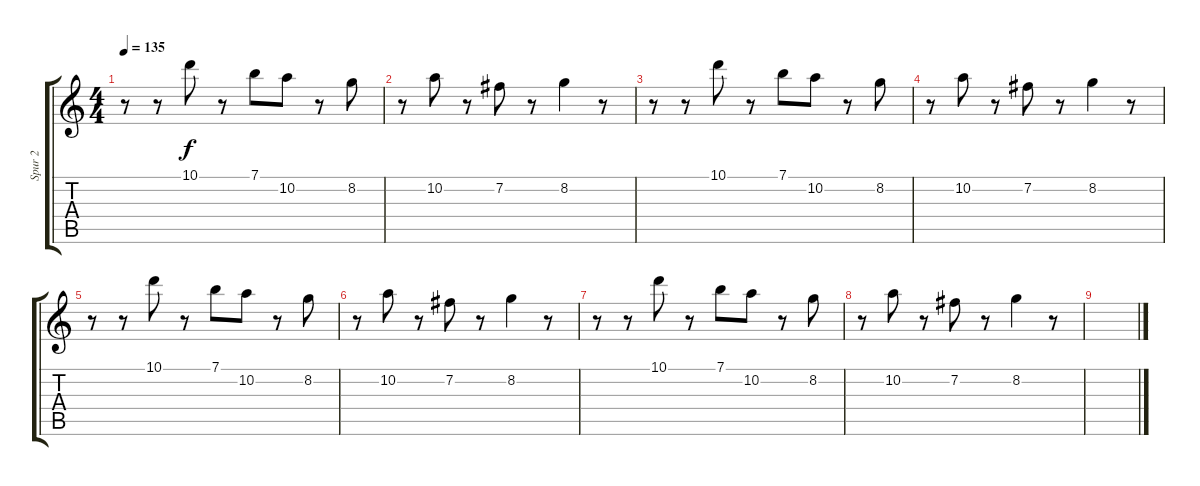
\track ("Spur 2" "Spur 2") {instrument acousticguitarsteel}
\staff {score tabs}
\tuning (E4 B3 G3 D3 A2 E2) {hide}
\ts (4 4)
\section ("" "")
\tempo 135
\clef g2
\ks c
r.8{dy f} r.8 10.1.8 r.8 7.1.8 10.2.8 r.8 8.2.8 |
r.8 10.2.8 r.8 7.2.8 r.8 8.2.4 r.8 |
r.8 r.8 10.1.8 r.8 7.1.8 10.2.8 r.8 8.2.8 |
r.8 10.2.8 r.8 7.2.8 r.8 8.2.4 r.8 |
r.8 r.8 10.1.8 r.8 7.1.8 10.2.8 r.8 8.2.8 |
r.8 10.2.8 r.8 7.2.8 r.8 8.2.4 r.8 |
r.8 r.8 10.1.8 r.8 7.1.8 10.2.8 r.8 8.2.8 |
r.8 10.2.8 r.8 7.2.8 r.8 8.2.4 r.8 |
\section ("" "")
